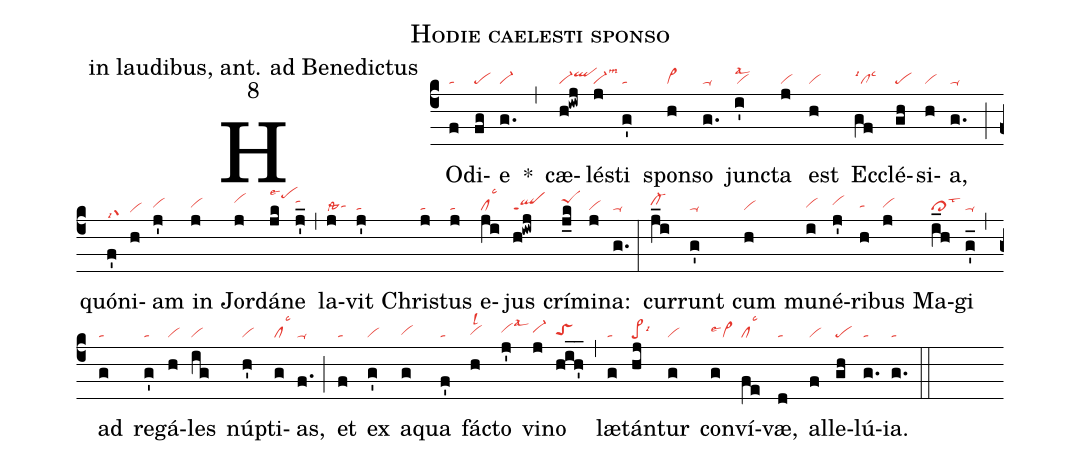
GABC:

name: Hodie caelesti sponso;
office-part: in laudibus, ant. ad Benedictus;
mode: 8;
nabc-lines: 1;
%%
(c4)
HO(f|ta)di(fg|pe)e(g.|vi-) *(,)
cæ(h!iwj|vi-qlhi)lé(j|vi-lsm3)sti(g'|ta) spon(h|vi>)so(g.|ta-) jun(i'|vilsal2)cta(j|vi) est(h|vi) Ec(gf|cllsc3lsi1)clé(gh|pe)si(h|vi)a,(g.|ta-) (;)
quó(f'|grhelsi7)ni(h|vihe)am(j'|vihg) in(j|vihg) Jor(j|vihi)dá(jk|pehklse4)ne(j'_|tahi) (,)
la(j|tahglssta4)vit(j'|ta) Chri(j|ta)stus(j|ta) e(ji|cllsc3)jus(h!iwj|qlppt1) crí(j_k|peShi)mi(j|vi)na:(g.|ta-) (:)
cur(j_i|cl-hh)runt(g'|ta-) cum(h|vi) mu(i|vihg)né(j'|vihh)ri(h|tahg)bus(j|vihg) Ma(i_h|cl>lst3)gi(g'_|ta-) (,)
ad(g|ta) re(g'|ta)gá(h|vi)les(ig|vi) nú(h'|vi)pti(g|cllsc3)as,(f.|ta-) (;)
et(f|ta) ex(g'|vi) a(g|vihg)qua(f'|ta) fá(h|vihglsl2)cto(j'|vihhlsal3) vi(j|vi-hh)no(hih'__|toShg) (,)
læ(g|ta)tán(hj|pe>lsi6)tur(g|vi) con(g|vi>lse4)ví(fe|cllsc3)væ,(d|ta) al(f|vi)le(gh|pe)lú(g.|ta)ia.(g.|ta) (::)
